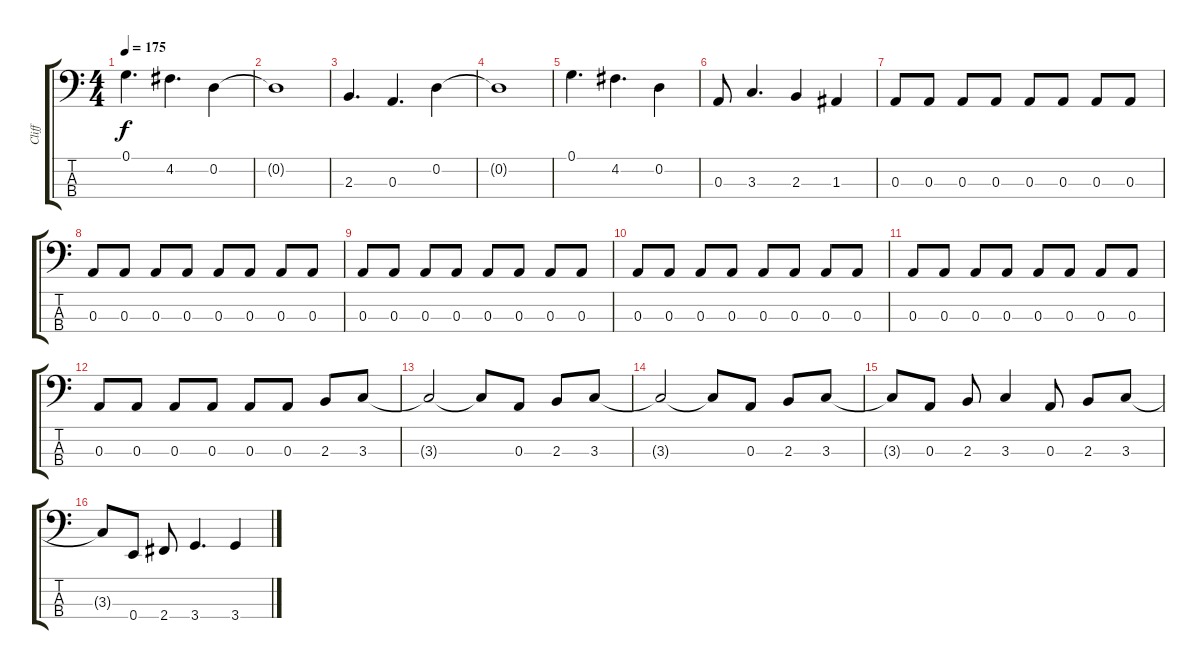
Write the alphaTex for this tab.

\track ("Cliff " "Cliff ") {instrument electricbassfinger}
\staff {score tabs}
\tuning (G2 D2 A1 E1) {hide}
\ts (4 4)
\tempo 175
\clef f4
\ks c
0.1.4{d dy f} 4.2.4{d} 0.2.4 |
0.2{t}.1 |
2.3.4{d} 0.3.4{d} 0.2.4 |
0.2{t}.1 |
0.1.4{d} 4.2.4{d} 0.2.4 |
0.3.8 3.3.4{d} 2.3.4 1.3.4 |
0.3.8 0.3.8 0.3.8 0.3.8 0.3.8 0.3.8 0.3.8 0.3.8 |
0.3.8 0.3.8 0.3.8 0.3.8 0.3.8 0.3.8 0.3.8 0.3.8 |
0.3.8 0.3.8 0.3.8 0.3.8 0.3.8 0.3.8 0.3.8 0.3.8 |
0.3.8 0.3.8 0.3.8 0.3.8 0.3.8 0.3.8 0.3.8 0.3.8 |
0.3.8 0.3.8 0.3.8 0.3.8 0.3.8 0.3.8 0.3.8 0.3.8 |
0.3.8 0.3.8 0.3.8 0.3.8 0.3.8 0.3.8 2.3.8 3.3.8 |
3.3{t}.2 3.3{t}.8 0.3.8 2.3.8 3.3.8 |
3.3{t}.2 3.3{t}.8 0.3.8 2.3.8 3.3.8 |
3.3{t}.8 0.3.8 2.3.8 3.3.4 0.3.8 2.3.8 3.3.8 |
3.3{t}.8 0.4.8 2.4.8 3.4.4{d} 3.4.4
